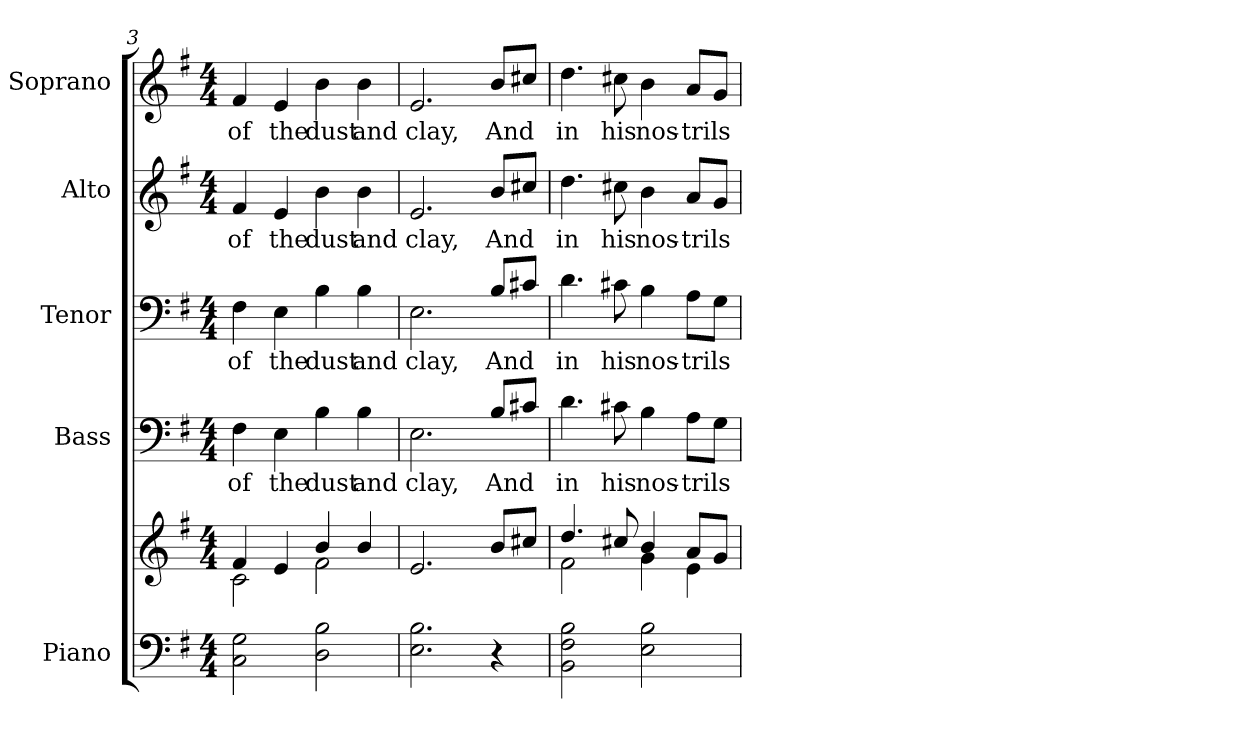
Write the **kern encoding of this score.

**kern	**kern	**kern	**text	**kern	**text	**kern	**text	**kern	**text
*part5	*part5	*part4	*part4	*part3	*part3	*part2	*part2	*part1	*part1
*staff6	*staff5	*staff4	*staff4	*staff3	*staff3	*staff2	*staff2	*staff1	*staff1
*I"Piano	*	*I"Bass	*	*I"Tenor	*	*I"Alto	*	*I"Soprano	*
*I'Pno.	*	*I'B.	*	*I'T.	*	*I'A.	*	*I'S.	*
!!LO:PB:g=z
*clefF4	*clefG2	*clefF4	*	*clefF4	*	*clefG2	*	*clefG2	*
*k[f#]	*k[f#]	*k[f#]	*	*k[f#]	*	*k[f#]	*	*k[f#]	*
*G:	*G:	*G:	*	*G:	*	*G:	*	*G:	*
*M4/4	*M4/4	*M4/4	*	*M4/4	*	*M4/4	*	*M4/4	*
=3	=3	=3	=3	=3	=3	=3	=3	=3	=3
*	*^	*	*	*	*	*	*	*	*
!	!	!	!	!LO:LY:b:color=#000000	!	!	!	!	!	!
!	!	!	!	!	!	!LO:LY:b:color=#000000	!	!	!	!
!	!	!	!	!	!	!	!	!LO:LY:b:color=#000000	!	!
!	!	!	!	!	!	!	!	!	!	!LO:LY:b:color=#000000
2Ci\ 2Gi	4f#i/	2ci\	4F#i\	of	4F#i\	of	4f#i/	of	4f#i/	of
!	!	!	!	!LO:LY:b:color=#000000	!	!	!	!	!	!
!	!	!	!	!	!	!LO:LY:b:color=#000000	!	!	!	!
!	!	!	!	!	!	!	!	!LO:LY:b:color=#000000	!	!
!	!	!	!	!	!	!	!	!	!	!LO:LY:b:color=#000000
.	4ei/	.	4Ei\	the	4Ei\	the	4ei/	the	4ei/	the
!	!	!	!	!LO:LY:b:color=#000000	!	!	!	!	!	!
!	!	!	!	!	!	!LO:LY:b:color=#000000	!	!	!	!
!	!	!	!	!	!	!	!	!LO:LY:b:color=#000000	!	!
!	!	!	!	!	!	!	!	!	!	!LO:LY:b:color=#000000
2Di\ 2Bi	4bi/	2f#i\	4Bi\	dust	4Bi\	dust	4bi\	dust	4bi\	dust
!	!	!	!	!LO:LY:b:color=#000000	!	!	!	!	!	!
!	!	!	!	!	!	!LO:LY:b:color=#000000	!	!	!	!
!	!	!	!	!	!	!	!	!LO:LY:b:color=#000000	!	!
!	!	!	!	!	!	!	!	!	!	!LO:LY:b:color=#000000
.	4bi/	.	4Bi\	and	4Bi\	and	4bi\	and	4bi\	and
*	*v	*v	*	*	*	*	*	*	*	*
=4	=4	=4	=4	=4	=4	=4	=4	=4	=4
!	!	!	!LO:LY:b:color=#000000	!	!	!	!	!	!
!	!	!	!	!	!LO:LY:b:color=#000000	!	!	!	!
!	!	!	!	!	!	!	!LO:LY:b:color=#000000	!	!
!	!	!	!	!	!	!	!	!	!LO:LY:b:color=#000000
2.Ei\ 2.Bi	2.ei/	2.Ei\	clay,	2.Ei\	clay,	2.ei/	clay,	2.ei/	clay,
!	!	!	!LO:LY:b:color=#000000	!	!	!	!	!	!
!	!	!	!	!	!LO:LY:b:color=#000000	!	!	!	!
!	!	!	!	!	!	!	!LO:LY:b:color=#000000	!	!
!	!	!	!	!	!	!	!	!	!LO:LY:b:color=#000000
4r	8bi/L	8Bi/L	And	8Bi/L	And	8bi/L	And	8bi/L	And
.	8cc#Xi/J	8c#Xi/J	.	8c#Xi/J	.	8cc#Xi/J	.	8cc#Xi/J	.
!!LO:PB:g=z
=5	=5	=5	=5	=5	=5	=5	=5	=5	=5
*	*^	*	*	*	*	*	*	*	*
!	!	!	!	!LO:LY:b:color=#000000	!	!	!	!	!	!
!	!	!	!	!	!	!LO:LY:b:color=#000000	!	!	!	!
!	!	!	!	!	!	!	!	!LO:LY:b:color=#000000	!	!
!	!	!	!	!	!	!	!	!	!	!LO:LY:b:color=#000000
2BBi\ 2F#i 2Bi	4.ddi/	2f#i\	4.di\	in	4.di\	in	4.ddi\	in	4.ddi\	in
!	!	!	!	!LO:LY:b:color=#000000	!	!	!	!	!	!
!	!	!	!	!	!	!LO:LY:b:color=#000000	!	!	!	!
!	!	!	!	!	!	!	!	!LO:LY:b:color=#000000	!	!
!	!	!	!	!	!	!	!	!	!	!LO:LY:b:color=#000000
.	8cc#Xi/	.	8c#Xi\	his	8c#Xi\	his	8cc#Xi\	his	8cc#Xi\	his
!	!	!	!	!LO:LY:b:color=#000000	!	!	!	!	!	!
!	!	!	!	!	!	!LO:LY:b:color=#000000	!	!	!	!
!	!	!	!	!	!	!	!	!LO:LY:b:color=#000000	!	!
!	!	!	!	!	!	!	!	!	!	!LO:LY:b:color=#000000
2Ei\ 2Bi	4bi/	4gi\	4Bi\	nos-	4Bi\	nos-	4bi\	nos-	4bi\	nos-
!	!	!	!	!LO:LY:b:color=#000000	!	!	!	!	!	!
!	!	!	!	!	!	!LO:LY:b:color=#000000	!	!	!	!
!	!	!	!	!	!	!	!	!LO:LY:b:color=#000000	!	!
!	!	!	!	!	!	!	!	!	!	!LO:LY:b:color=#000000
.	8ai/L	4ei\	8Ai\L	-trils	8Ai\L	-trils	8ai/L	-trils	8ai/L	-trils
.	8gi/J	.	8Gi\J	.	8Gi\J	.	8gi/J	.	8gi/J	.
*	*v	*v	*	*	*	*	*	*	*	*
=	=	=	=	=	=	=	=	=	=
*-	*-	*-	*-	*-	*-	*-	*-	*-	*-
